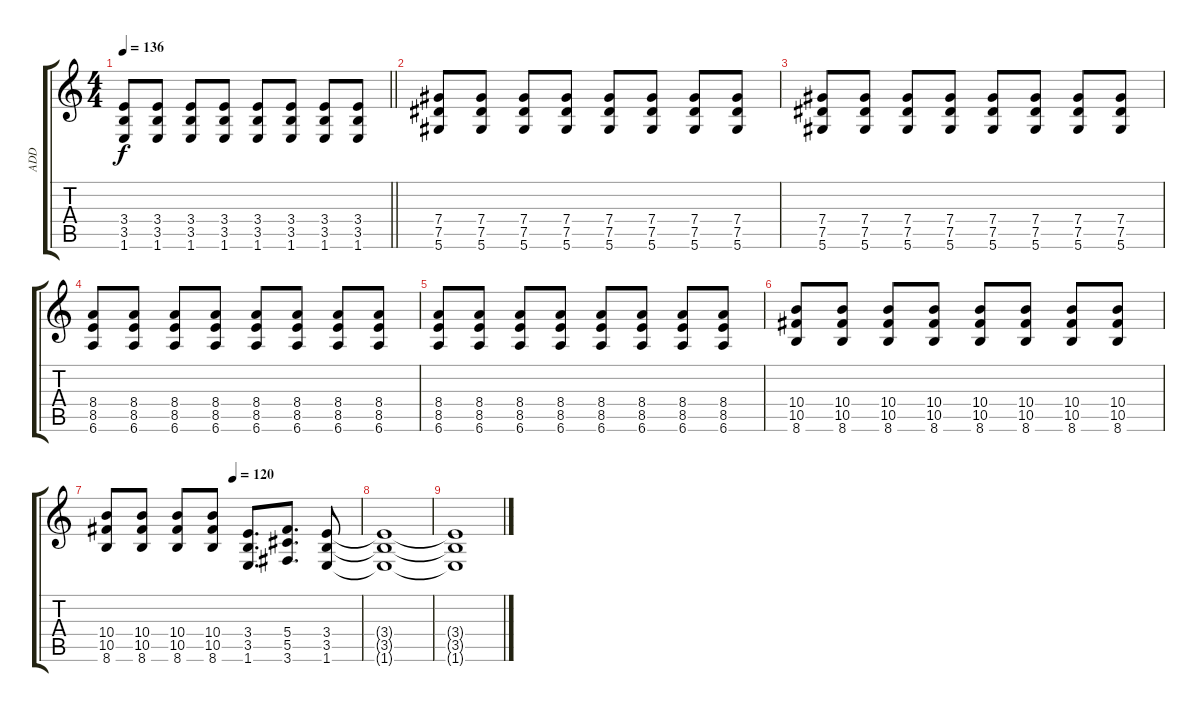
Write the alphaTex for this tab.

\track ("ADD" "ADD") {instrument overdrivenguitar}
\staff {score tabs}
\tuning (Eb4 Bb3 Gb3 Db3 Ab2 Eb2) {hide}
\ts (4 4)
\tempo 136
\clef g2
\barLineRight lightlight
\ks c
(3.4 3.5 1.6).8{dy f} (3.4 3.5 1.6).8 (3.4 3.5 1.6).8 (3.4 3.5 1.6).8 (3.4 3.5 1.6).8 (3.4 3.5 1.6).8 (3.4 3.5 1.6).8 (3.4 3.5 1.6).8 |
(7.4 7.5 5.6).8 (7.4 7.5 5.6).8 (7.4 7.5 5.6).8 (7.4 7.5 5.6).8 (7.4 7.5 5.6).8 (7.4 7.5 5.6).8 (7.4 7.5 5.6).8 (7.4 7.5 5.6).8 |
(7.4 7.5 5.6).8 (7.4 7.5 5.6).8 (7.4 7.5 5.6).8 (7.4 7.5 5.6).8 (7.4 7.5 5.6).8 (7.4 7.5 5.6).8 (7.4 7.5 5.6).8 (7.4 7.5 5.6).8 |
(8.4 8.5 6.6).8 (8.4 8.5 6.6).8 (8.4 8.5 6.6).8 (8.4 8.5 6.6).8 (8.4 8.5 6.6).8 (8.4 8.5 6.6).8 (8.4 8.5 6.6).8 (8.4 8.5 6.6).8 |
(8.4 8.5 6.6).8 (8.4 8.5 6.6).8 (8.4 8.5 6.6).8 (8.4 8.5 6.6).8 (8.4 8.5 6.6).8 (8.4 8.5 6.6).8 (8.4 8.5 6.6).8 (8.4 8.5 6.6).8 |
(10.4 10.5 8.6).8 (10.4 10.5 8.6).8 (10.4 10.5 8.6).8 (10.4 10.5 8.6).8 (10.4 10.5 8.6).8 (10.4 10.5 8.6).8 (10.4 10.5 8.6).8 (10.4 10.5 8.6).8 |
\tempo (120 0.5)
(10.4 10.5 8.6).8 (10.4 10.5 8.6).8 (10.4 10.5 8.6).8 (10.4 10.5 8.6).8 (3.4 3.5 1.6).8{d} (5.4 5.5 3.6).8{d} (3.4 3.5 1.6).8 |
(3.4{t} 3.5{t} 1.6{t}).1 |
(3.4{t} 3.5{t} 1.6{t}).1
